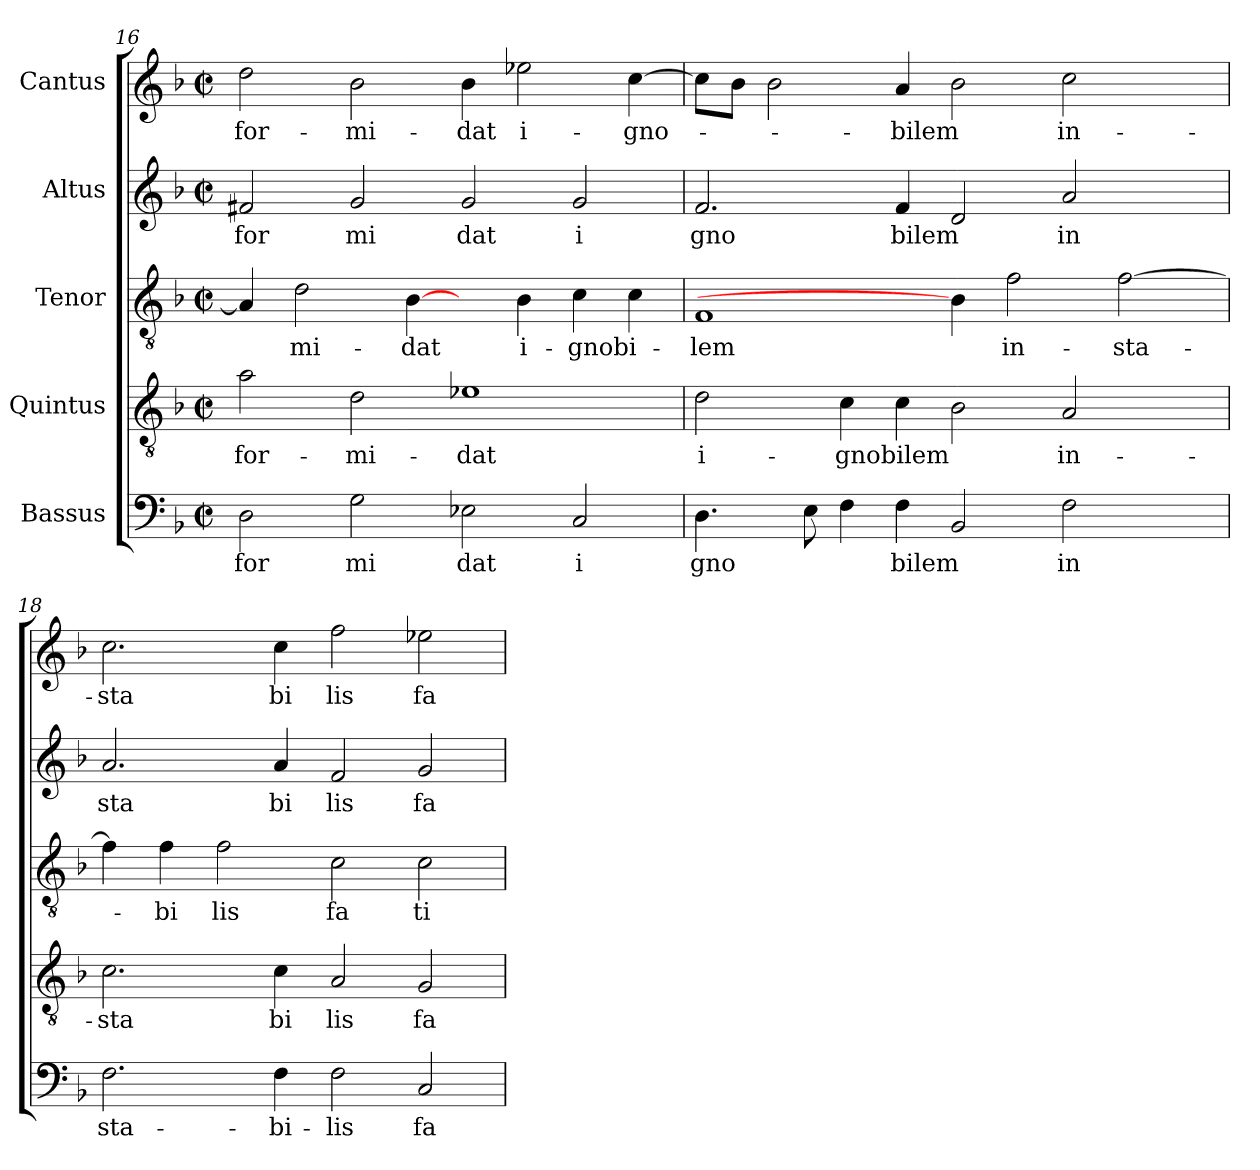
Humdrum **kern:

**kern	**text	**kern	**text	**kern	**text	**kern	**text	**kern	**text
*part5	*part5	*part4	*part4	*part3	*part3	*part2	*part2	*part1	*part1
*staff5	*staff5	*staff4	*staff4	*staff3	*staff3	*staff2	*staff2	*staff1	*staff1
*I"Bassus	*	*I"Quintus	*	*I"Tenor	*	*I"Altus	*	*I"Cantus	*
*clefF4	*	*clefGv2	*	*clefGv2	*	*clefG2	*	*clefG2	*
*k[b-]	*	*k[b-]	*	*k[b-]	*	*k[b-]	*	*k[b-]	*
*F:	*	*F:	*	*F:	*	*F:	*	*F:	*
*M2/2	*	*M2/2	*	*M2/2	*	*M2/2	*	*M2/2	*
*met(c|)	*	*met(c|)	*	*met(c|)	*	*met(c|)	*	*met(c|)	*
=16	=16	=16	=16	=16	=16	=16	=16	=16	=16
!	!LO:LY:b:cj	!	!LO:LY:b:cj	!	!	!	!LO:LY:b:cj	!	!LO:LY:b:cj
2D\	for	2a\	for-	4A/]	.	2f#X/	for	2dd\	for-
!	!	!	!	!	!LO:LY:b:cj	!	!	!	!
.	.	.	.	2d\	-mi-	.	.	.	.
!	!LO:LY:b:cj	!	!LO:LY:b:cj	!	!	!	!LO:LY:b:cj	!	!LO:LY:b:cj
2G\	mi	2d\	-mi-	.	.	2g/	mi	2b-\	-mi-
!	!	!	!	!	!LO:LY:b:cj	!	!	!	!
.	.	.	.	[4B-\	-dat	.	.	.	.
!	!LO:LY:b:cj	!	!LO:LY:b:cj	!	!	!	!LO:LY:b:cj	!	!LO:LY:b:cj
2E-X\	dat	1e-X	-dat	4ryy	.	2g/	dat	4b-\	-dat
!	!	!	!	!	!LO:LY:b:cj	!	!	!	!LO:LY:b:cj
.	.	.	.	4B-\	i-	.	.	2ee-\	i-
!	!LO:LY:b:cj	!	!	!	!LO:LY:b:cj	!	!LO:LY:b:cj	!	!
2C/	i	.	.	4c\	-gnobi-	2g/	i	.	.
!	!	!	!	!	!	!	!	!	!LO:LY:b
.	.	.	.	4c\	.	.	.	[>4cc\	-gno-
=17	=17	=17	=17	=17	=17	=17	=17	=17	=17
!	!LO:LY:b	!	!LO:LY:b:cj	!	!LO:LY:b:cj	!	!LO:LY:b:cj	!	!
4.D\	gno	2d\	i-	1F	-lem	2.f/	gno	8cc\L]	.
.	.	.	.	.	.	.	.	8b-\J	.
.	.	.	.	.	.	.	.	2b-\	.
8E\	.	.	.	.	.	.	.	.	.
!	!	!	!LO:LY:b	!	!	!	!	!	!
4F\	.	4c\	-gnobilem	.	.	.	.	.	.
!	!LO:LY:b	!	!	!	!	!	!LO:LY:b	!	!LO:LY:b
4F\	bilem	4c\	.	.	.	4f/	bilem	4a/	-bilem
2BB-/	.	2B-\	.	4B-\]	.	2d/	.	2b-\	.
!	!	!	!	!	!LO:LY:b:cj	!	!	!	!
.	.	.	.	2f\	in-	.	.	.	.
!	!LO:LY:b:cj	!	!LO:LY:b:cj	!	!	!	!LO:LY:b:cj	!	!LO:LY:b:cj
2F\	in	2A/	in-	.	.	2a/	in	2cc\	in-
!	!	!	!	!	!LO:LY:b	!	!	!	!
.	.	.	.	[>2f\	-sta-	.	.	.	.
4ryy	.	4ryy	.	.	.	4ryy	.	4ryy	.
!!LO:PB:g=z
=18	=18	=18	=18	=18	=18	=18	=18	=18	=18
!	!LO:LY:b:cj	!	!LO:LY:b:cj	!	!	!	!LO:LY:b:cj	!	!LO:LY:b:cj
2.F\	sta-	2.c\	-sta	4f\]	.	2.a/	sta	2.cc\	-sta
!	!	!	!	!	!LO:LY:b:cj	!	!	!	!
.	.	.	.	4f\	-bi	.	.	.	.
!	!	!	!	!	!LO:LY:b:cj	!	!	!	!
.	.	.	.	2f\	lis	.	.	.	.
!	!LO:LY:b:cj	!	!LO:LY:b:cj	!	!	!	!LO:LY:b:cj	!	!LO:LY:b:cj
4F\	-bi-	4c\	bi	.	.	4a/	bi	4cc\	bi
!	!LO:LY:b:cj	!	!LO:LY:b:cj	!	!LO:LY:b:cj	!	!LO:LY:b:cj	!	!LO:LY:b:cj
2F\	-lis	2A/	lis	2c\	fa	2f/	lis	2ff\	lis
!	!LO:LY:b:cj	!	!LO:LY:b:cj	!	!LO:LY:b:cj	!	!LO:LY:b:cj	!	!LO:LY:b:cj
2C/	fa-	2G/	fa	2c\	ti	2g/	fa	2ee-X\	fa
=	=	=	=	=	=	=	=	=	=
*-	*-	*-	*-	*-	*-	*-	*-	*-	*-
